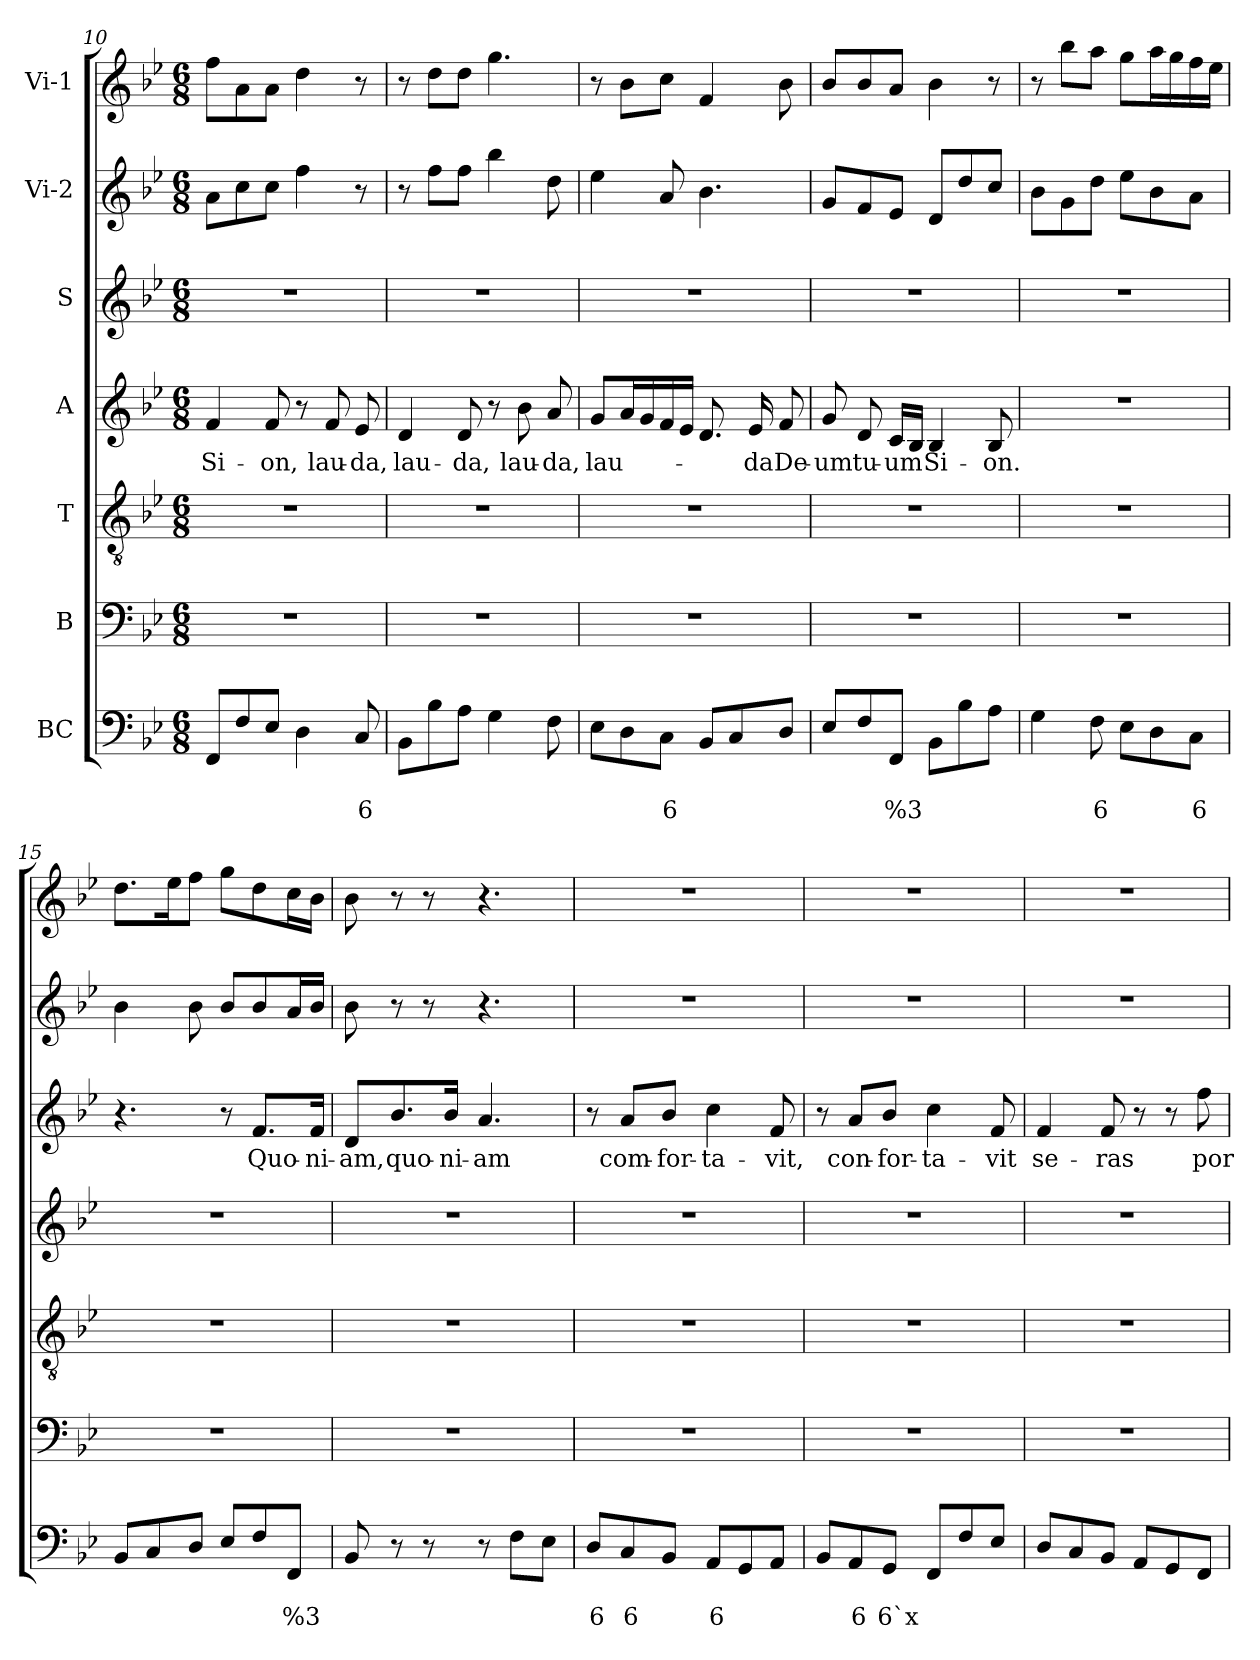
**kern	**text	**text	**kern	**kern	**kern	**text	**kern	**text	**kern	**kern
*part7	*part7	*part7	*part6	*part5	*part4	*part4	*part3	*part3	*part2	*part1
*staff7	*staff7	*staff7	*staff6	*staff5	*staff4	*staff4	*staff3	*staff3	*staff2	*staff1
*I"BC	*	*	*I"B	*I"T	*I"A	*	*I"S	*	*I"Vi-2	*I"Vi-1
*clefF4	*	*	*clefF4	*clefGv2	*clefG2	*	*clefG2	*	*clefG2	*clefG2
*k[b-e-]	*	*	*k[b-e-]	*k[b-e-]	*k[b-e-]	*	*k[b-e-]	*	*k[b-e-]	*k[b-e-]
*B-:	*	*	*B-:	*B-:	*B-:	*	*B-:	*	*B-:	*B-:
*M6/8	*	*	*M6/8	*M6/8	*M6/8	*	*M6/8	*	*M6/8	*M6/8
=10	=10	=10	=10	=10	=10	=10	=10	=10	=10	=10
!	!	!	!	!	!	!LO:LY:b	!	!	!	!
8FF/L	.	.	2.r	2.r	4f/	Si-	2.r	.	8a\L	8ff\L
8F/	.	.	.	.	.	.	.	.	8cc\	8a\
!	!	!	!	!	!	!LO:LY:b	!	!	!	!
8E-/J	.	.	.	.	8f/	-on,	.	.	8cc\J	8a\J
4D\	.	.	.	.	8r	.	.	.	4ff\	4dd\
!	!	!	!	!	!	!LO:LY:b	!	!	!	!
.	.	.	.	.	8f/	lau-	.	.	.	.
!	!	!LO:LY:b	!	!	!	!LO:LY:b	!	!	!	!
8C/	.	6	.	.	8e-/	-da,	.	.	8r	8r
!!LO:PB:g=z
=11	=11	=11	=11	=11	=11	=11	=11	=11	=11	=11
!	!	!	!	!	!	!LO:LY:b	!	!	!	!
8BB-\L	.	.	2.r	2.r	4d/	lau-	2.r	.	8r	8r
8B-\	.	.	.	.	.	.	.	.	8ff\L	8dd\L
!	!	!	!	!	!	!LO:LY:b	!	!	!	!
8A\J	.	.	.	.	8d/	-da,	.	.	8ff\J	8dd\J
4G\	.	.	.	.	8r	.	.	.	4bb-\	4.gg\
!	!	!	!	!	!	!LO:LY:b	!	!	!	!
.	.	.	.	.	8b-\	lau-	.	.	.	.
!	!	!	!	!	!	!LO:LY:b	!	!	!	!
8F\	.	.	.	.	8a/	-da,	.	.	8dd\	.
=12	=12	=12	=12	=12	=12	=12	=12	=12	=12	=12
!	!	!	!	!	!	!LO:LY:b	!	!	!	!
8E-\L	.	.	2.r	2.r	8g/L	lau-	2.r	.	4ee-\	8r
8D\	.	.	.	.	16a/L	.	.	.	.	8b-\L
.	.	.	.	.	16g/	.	.	.	.	.
!	!	!LO:LY:b	!	!	!	!	!	!	!	!
8C\J	.	6	.	.	16f/	.	.	.	8a/	8cc\J
.	.	.	.	.	16e-/JJ	.	.	.	.	.
8BB-/L	.	.	.	.	8.d/	.	.	.	4.b-\	4f/
8C/	.	.	.	.	.	.	.	.	.	.
!	!	!	!	!	!	!LO:LY:b	!	!	!	!
.	.	.	.	.	16e-/	-da	.	.	.	.
!	!	!	!	!	!	!LO:LY:b	!	!	!	!
8D/J	.	.	.	.	8f/	De-	.	.	.	8b-\
=13	=13	=13	=13	=13	=13	=13	=13	=13	=13	=13
!	!	!	!	!	!	!LO:LY:b	!	!	!	!
8E-/L	.	.	2.r	2.r	8g/	-um	2.r	.	8g/L	8b-/L
!	!	!	!	!	!	!LO:LY:b	!	!	!	!
8F/	.	.	.	.	8d/	tu-	.	.	8f/	8b-/
!	!	!LO:LY:b	!	!	!	!LO:LY:b	!	!	!	!
8FF/J	.	%3	.	.	16c/LL	-um	.	.	8e-/J	8a/J
.	.	.	.	.	16B-/JJ	.	.	.	.	.
!	!	!	!	!	!	!LO:LY:b	!	!	!	!
8BB-\L	.	.	.	.	4B-/	Si-	.	.	8d/L	4b-\
8B-\	.	.	.	.	.	.	.	.	8dd/	.
!	!	!	!	!	!	!LO:LY:b	!	!	!	!
8A\J	.	.	.	.	8B-/	-on.	.	.	8cc/J	8r
=14	=14	=14	=14	=14	=14	=14	=14	=14	=14	=14
4G\	.	.	2.r	2.r	2.r	.	2.r	.	8b-\L	8r
.	.	.	.	.	.	.	.	.	8g\	8bb-\L
!	!	!LO:LY:b	!	!	!	!	!	!	!	!
8F\	.	6	.	.	.	.	.	.	8dd\J	8aa\J
8E-\L	.	.	.	.	.	.	.	.	8ee-\L	8gg\L
8D\	.	.	.	.	.	.	.	.	8b-\	16aa\L
.	.	.	.	.	.	.	.	.	.	16gg\
!	!	!LO:LY:b	!	!	!	!	!	!	!	!
8C\J	.	6	.	.	.	.	.	.	8a\J	16ff\
.	.	.	.	.	.	.	.	.	.	16ee-\JJ
=15	=15	=15	=15	=15	=15	=15	=15	=15	=15	=15
8BB-/L	.	.	2.r	2.r	2.r	.	4.r	.	4b-\	8.dd\L
8C/	.	.	.	.	.	.	.	.	.	.
.	.	.	.	.	.	.	.	.	.	16ee-\k
8D/J	.	.	.	.	.	.	.	.	8b-\	8ff\J
8E-/L	.	.	.	.	.	.	8r	.	8b-/L	8gg\L
!	!	!	!	!	!	!	!	!LO:LY:b	!	!
8F/	.	.	.	.	.	.	8.f/L	Quo-	8b-/	8dd\
!	!	!LO:LY:b	!	!	!	!	!	!	!	!
8FF/J	.	%3	.	.	.	.	.	.	16a/L	16cc\L
!	!	!	!	!	!	!	!	!LO:LY:b	!	!
.	.	.	.	.	.	.	16f/Jk	-ni-	16b-/JJ	16b-\JJ
!!LO:LB:g=z
=16	=16	=16	=16	=16	=16	=16	=16	=16	=16	=16
!	!	!	!	!	!	!	!	!LO:LY:b	!	!
8BB-/	.	.	2.r	2.r	2.r	.	8d/L	-am,	8b-\	8b-\
!	!	!	!	!	!	!	!	!LO:LY:b	!	!
8r	.	.	.	.	.	.	8.b-/	quo-	8r	8r
8r	.	.	.	.	.	.	.	.	8r	8r
!	!	!	!	!	!	!	!	!LO:LY:b	!	!
.	.	.	.	.	.	.	16b-/Jk	-ni-	.	.
!	!	!	!	!	!	!	!	!LO:LY:b	!	!
8r	.	.	.	.	.	.	4.a/	-am	4.r	4.r
8F\L	.	.	.	.	.	.	.	.	.	.
8E-\J	.	.	.	.	.	.	.	.	.	.
=17	=17	=17	=17	=17	=17	=17	=17	=17	=17	=17
!	!	!LO:LY:b	!	!	!	!	!	!	!	!
8D/L	.	6	2.r	2.r	2.r	.	8r	.	2.r	2.r
!	!	!LO:LY:b	!	!	!	!	!	!LO:LY:b	!	!
8C/	.	6	.	.	.	.	8a/L	com-	.	.
!	!	!	!	!	!	!	!	!LO:LY:b	!	!
8BB-/J	.	.	.	.	.	.	8b-/J	-for-	.	.
!	!	!LO:LY:b	!	!	!	!	!	!LO:LY:b	!	!
8AA/L	.	6	.	.	.	.	4cc\	-ta-	.	.
8GG/	.	.	.	.	.	.	.	.	.	.
!	!	!	!	!	!	!	!	!LO:LY:b	!	!
8AA/J	.	.	.	.	.	.	8f/	-vit,	.	.
=18	=18	=18	=18	=18	=18	=18	=18	=18	=18	=18
8BB-/L	.	.	2.r	2.r	2.r	.	8r	.	2.r	2.r
!	!	!LO:LY:b	!	!	!	!	!	!LO:LY:b	!	!
8AA/	.	6	.	.	.	.	8a/L	con-	.	.
!	!	!LO:LY:b	!	!	!	!	!	!LO:LY:b	!	!
8GG/J	.	6`x	.	.	.	.	8b-/J	-for-	.	.
!	!	!	!	!	!	!	!	!LO:LY:b	!	!
8FF/L	.	.	.	.	.	.	4cc\	-ta-	.	.
8F/	.	.	.	.	.	.	.	.	.	.
!	!	!	!	!	!	!	!	!LO:LY:b	!	!
8E-/J	.	.	.	.	.	.	8f/	-vit	.	.
=19	=19	=19	=19	=19	=19	=19	=19	=19	=19	=19
!	!	!	!	!	!	!	!	!LO:LY:b	!	!
8D/L	.	.	2.r	2.r	2.r	.	4f/	se-	2.r	2.r
8C/	.	.	.	.	.	.	.	.	.	.
!	!	!	!	!	!	!	!	!LO:LY:b	!	!
8BB-/J	.	.	.	.	.	.	8f/	-ras	.	.
8AA/L	.	.	.	.	.	.	8r	.	.	.
8GG/	.	.	.	.	.	.	8r	.	.	.
!	!	!	!	!	!	!	!	!LO:LY:b	!	!
8FF/J	.	.	.	.	.	.	8ff\	por-	.	.
=	=	=	=	=	=	=	=	=	=	=
*-	*-	*-	*-	*-	*-	*-	*-	*-	*-	*-
